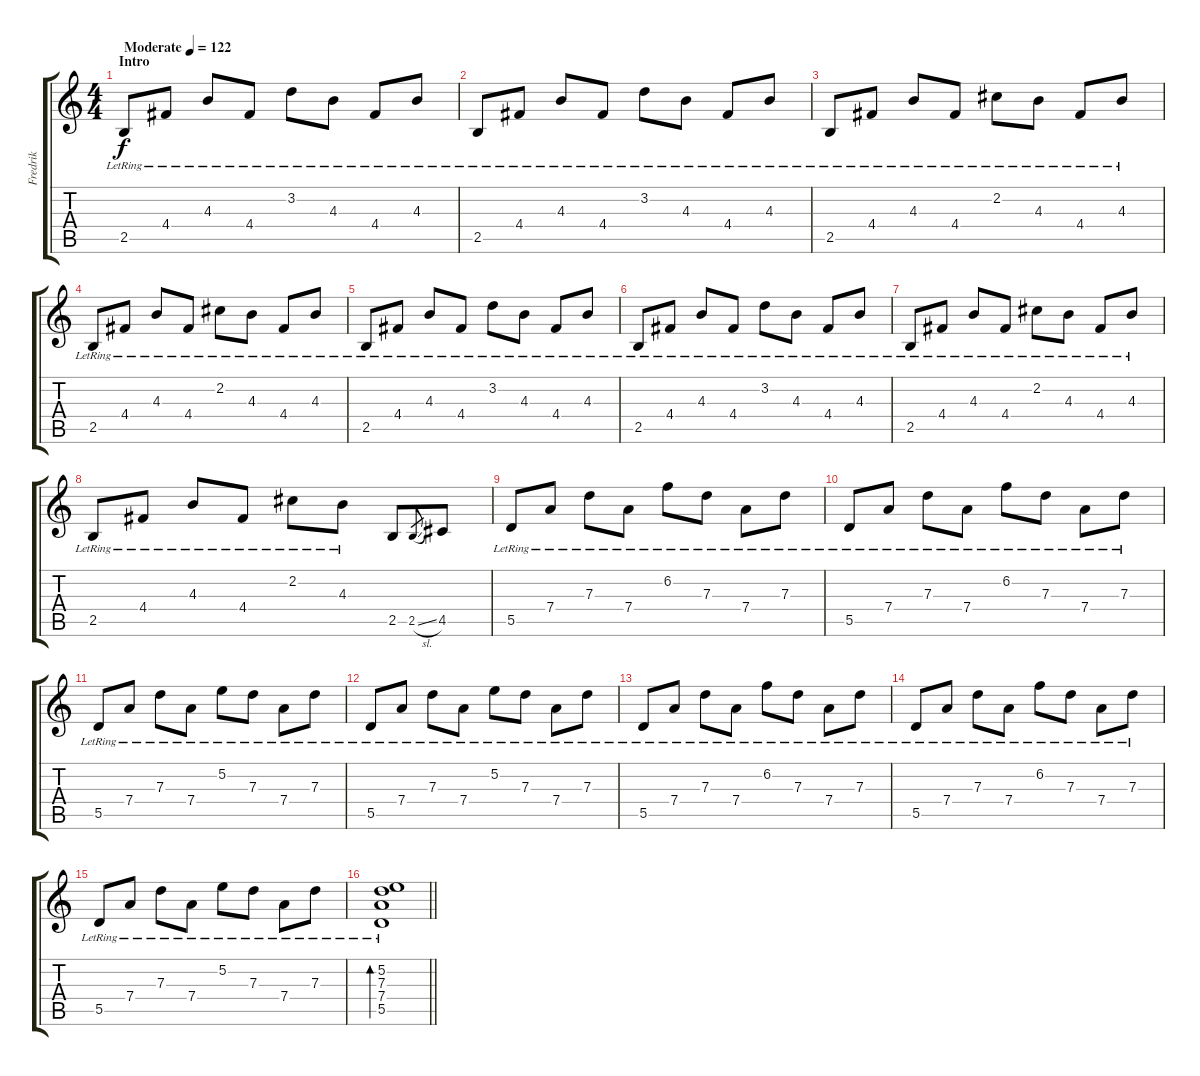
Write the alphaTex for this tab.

\track ("Fredrik" "Fredrik") {instrument acousticguitarsteel}
\staff {score tabs}
\tuning (E4 B3 G3 D3 A2 E2) {hide}
\ts (4 4)
\section ("" "Intro")
\tempo (122 "Moderate")
\clef g2
\ks c
2.5{lr}.8{dy f instrument acousticguitarsteel} 4.4{lr}.8 4.3{lr}.8 4.4{lr}.8 3.2{lr}.8 4.3{lr}.8 4.4{lr}.8 4.3{lr}.8 |
2.5{lr}.8 4.4{lr}.8 4.3{lr}.8 4.4{lr}.8 3.2{lr}.8 4.3{lr}.8 4.4{lr}.8 4.3{lr}.8 |
2.5{lr}.8 4.4{lr}.8 4.3{lr}.8 4.4{lr}.8 2.2{lr}.8 4.3{lr}.8 4.4{lr}.8 4.3{lr}.8 |
2.5{lr}.8 4.4{lr}.8 4.3{lr}.8 4.4{lr}.8 2.2{lr}.8 4.3{lr}.8 4.4{lr}.8 4.3{lr}.8 |
2.5{lr}.8 4.4{lr}.8 4.3{lr}.8 4.4{lr}.8 3.2{lr}.8 4.3{lr}.8 4.4{lr}.8 4.3{lr}.8 |
2.5{lr}.8 4.4{lr}.8 4.3{lr}.8 4.4{lr}.8 3.2{lr}.8 4.3{lr}.8 4.4{lr}.8 4.3{lr}.8 |
2.5{lr}.8 4.4{lr}.8 4.3{lr}.8 4.4{lr}.8 2.2{lr}.8 4.3{lr}.8 4.4{lr}.8 4.3{lr}.8 |
2.5{lr}.8 4.4{lr}.8 4.3{lr}.8 4.4{lr}.8 2.2{lr}.8 4.3{lr}.8 2.5.8 2.5{sl}.8{gr} 4.5.8 |
5.5{lr}.8 7.4{lr}.8 7.3{lr}.8 7.4{lr}.8 6.2{lr}.8 7.3{lr}.8 7.4{lr}.8 7.3{lr}.8 |
5.5{lr}.8 7.4{lr}.8 7.3{lr}.8 7.4{lr}.8 6.2{lr}.8 7.3{lr}.8 7.4{lr}.8 7.3{lr}.8 |
5.5{lr}.8 7.4{lr}.8 7.3{lr}.8 7.4{lr}.8 5.2{lr}.8 7.3{lr}.8 7.4{lr}.8 7.3{lr}.8 |
5.5{lr}.8 7.4{lr}.8 7.3{lr}.8 7.4{lr}.8 5.2{lr}.8 7.3{lr}.8 7.4{lr}.8 7.3{lr}.8 |
5.5{lr}.8 7.4{lr}.8 7.3{lr}.8 7.4{lr}.8 6.2{lr}.8 7.3{lr}.8 7.4{lr}.8 7.3{lr}.8 |
5.5{lr}.8 7.4{lr}.8 7.3{lr}.8 7.4{lr}.8 6.2{lr}.8 7.3{lr}.8 7.4{lr}.8 7.3{lr}.8 |
5.5{lr}.8 7.4{lr}.8 7.3{lr}.8 7.4{lr}.8 5.2{lr}.8 7.3{lr}.8 7.4{lr}.8 7.3{lr}.8 |
\barLineRight lightlight
(5.2 7.3 7.4 5.5{lr}).1{bd 240}
